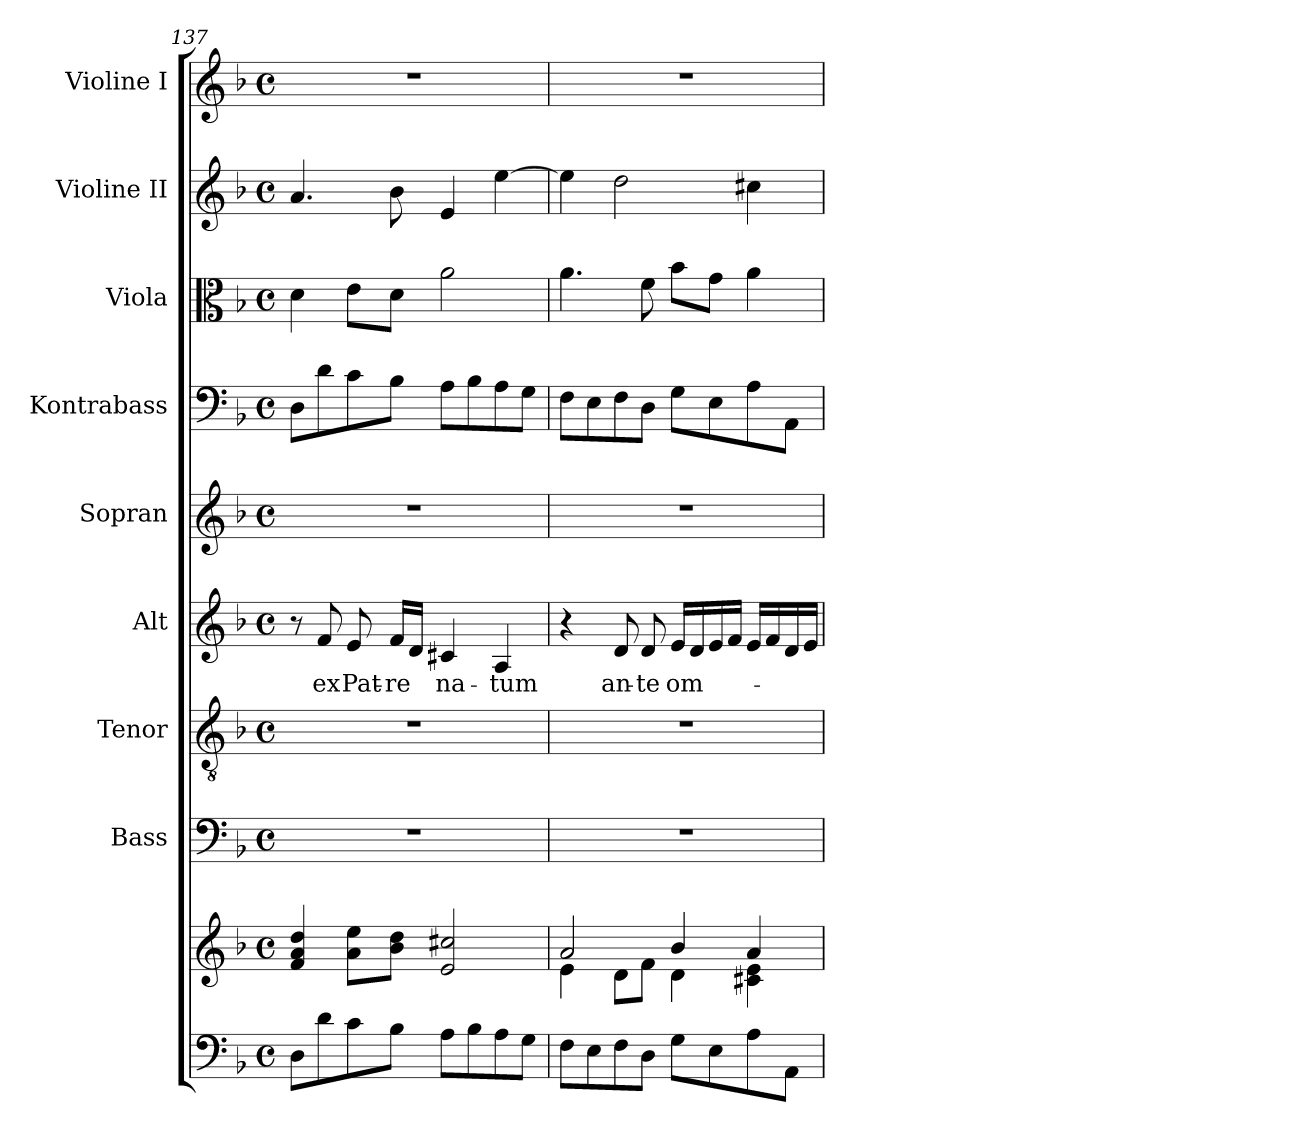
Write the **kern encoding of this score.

**kern	**kern	**kern	**kern	**kern	**text	**kern	**kern	**kern	**kern	**kern
*part9	*part9	*part8	*part7	*part6	*part6	*part5	*part4	*part3	*part2	*part1
*staff10	*staff9	*staff8	*staff7	*staff6	*staff6	*staff5	*staff4	*staff3	*staff2	*staff1
*	*	*I"Bass	*I"Tenor	*I"Alt	*	*I"Sopran	*I"Kontrabass	*I"Viola	*I"Violine II	*I"Violine I
*	*	*I'B.	*I'T.	*I'A.	*	*I'S.	*I'Kb.	*I'Vla.	*I'Vl. II	*I'Vl. I
*clefF4	*clefG2	*clefF4	*clefGv2	*clefG2	*	*clefG2	*clefF4	*clefC3	*clefG2	*clefG2
*	*	*	*	*	*	*	*ITrd7c12	*	*	*
*k[b-]	*k[b-]	*k[b-]	*k[b-]	*k[b-]	*	*k[b-]	*k[b-]	*k[b-]	*k[b-]	*k[b-]
*F:	*F:	*F:	*F:	*F:	*	*F:	*F:	*F:	*F:	*F:
*M4/4	*M4/4	*M4/4	*M4/4	*M4/4	*	*M4/4	*M4/4	*M4/4	*M4/4	*M4/4
*met(c)	*met(c)	*met(c)	*met(c)	*met(c)	*	*met(c)	*met(c)	*met(c)	*met(c)	*met(c)
=137	=137	=137	=137	=137	=137	=137	=137	=137	=137	=137
8D\L	4f/ 4a/ 4dd/	1r	1r	8r	.	1r	8DD\L	4d\	4.a/	1r
!	!	!	!	!	!LO:LY:b	!	!	!	!	!
8d\	.	.	.	8f/	ex	.	8D\	.	.	.
!	!	!	!	!	!LO:LY:b	!	!	!	!	!
8c\	8a\ 8ee\L	.	.	8e/	Pat-	.	8C\	8e\L	.	.
!	!	!	!	!	!LO:LY:b	!	!	!	!	!
8B-\J	8b-\ 8dd\J	.	.	16f/LL	-re	.	8BB-\J	8d\J	8b-\	.
.	.	.	.	16d/JJ	.	.	.	.	.	.
!	!	!	!	!	!LO:LY:b	!	!	!	!	!
8A\L	2e/ 2cc#X/	.	.	4c#X/	na-	.	8AA\L	2a\	4e/	.
8B-\	.	.	.	.	.	.	8BB-\	.	.	.
!	!	!	!	!	!LO:LY:b	!	!	!	!	!
8A\	.	.	.	4A/	-tum	.	8AA\	.	[4ee\	.
8G\J	.	.	.	.	.	.	8GG\J	.	.	.
=138	=138	=138	=138	=138	=138	=138	=138	=138	=138	=138
*	*^	*	*	*	*	*	*	*	*	*
8F\L	2a/	4e\	1r	1r	4r	.	1r	8FF\L	4.a\	4ee\]	1r
8E\	.	.	.	.	.	.	.	8EE\	.	.	.
!	!	!	!	!	!	!LO:LY:b	!	!	!	!	!
8F\	.	8d\L	.	.	8d/	an-	.	8FF\	.	2dd\	.
!	!	!	!	!	!	!LO:LY:b	!	!	!	!	!
8D\J	.	8f\J	.	.	8d/	-te	.	8DD\J	8f\	.	.
!	!	!	!	!	!	!LO:LY:b	!	!	!	!	!
8G\L	4b-/	4d\	.	.	16e/LL	om-	.	8GG\L	8b-\L	.	.
.	.	.	.	.	16d/	.	.	.	.	.	.
8E\	.	.	.	.	16e/	.	.	8EE\	8g\J	.	.
.	.	.	.	.	16f/JJ	.	.	.	.	.	.
8A\	4a/	4c#X\ 4e\	.	.	16e/LL	.	.	8AA\	4a\	4cc#X\	.
.	.	.	.	.	16f/	.	.	.	.	.	.
8AA\J	.	.	.	.	16d/	.	.	8AAA\J	.	.	.
.	.	.	.	.	16e/JJ	.	.	.	.	.	.
*	*v	*v	*	*	*	*	*	*	*	*	*
=	=	=	=	=	=	=	=	=	=	=
*-	*-	*-	*-	*-	*-	*-	*-	*-	*-	*-
